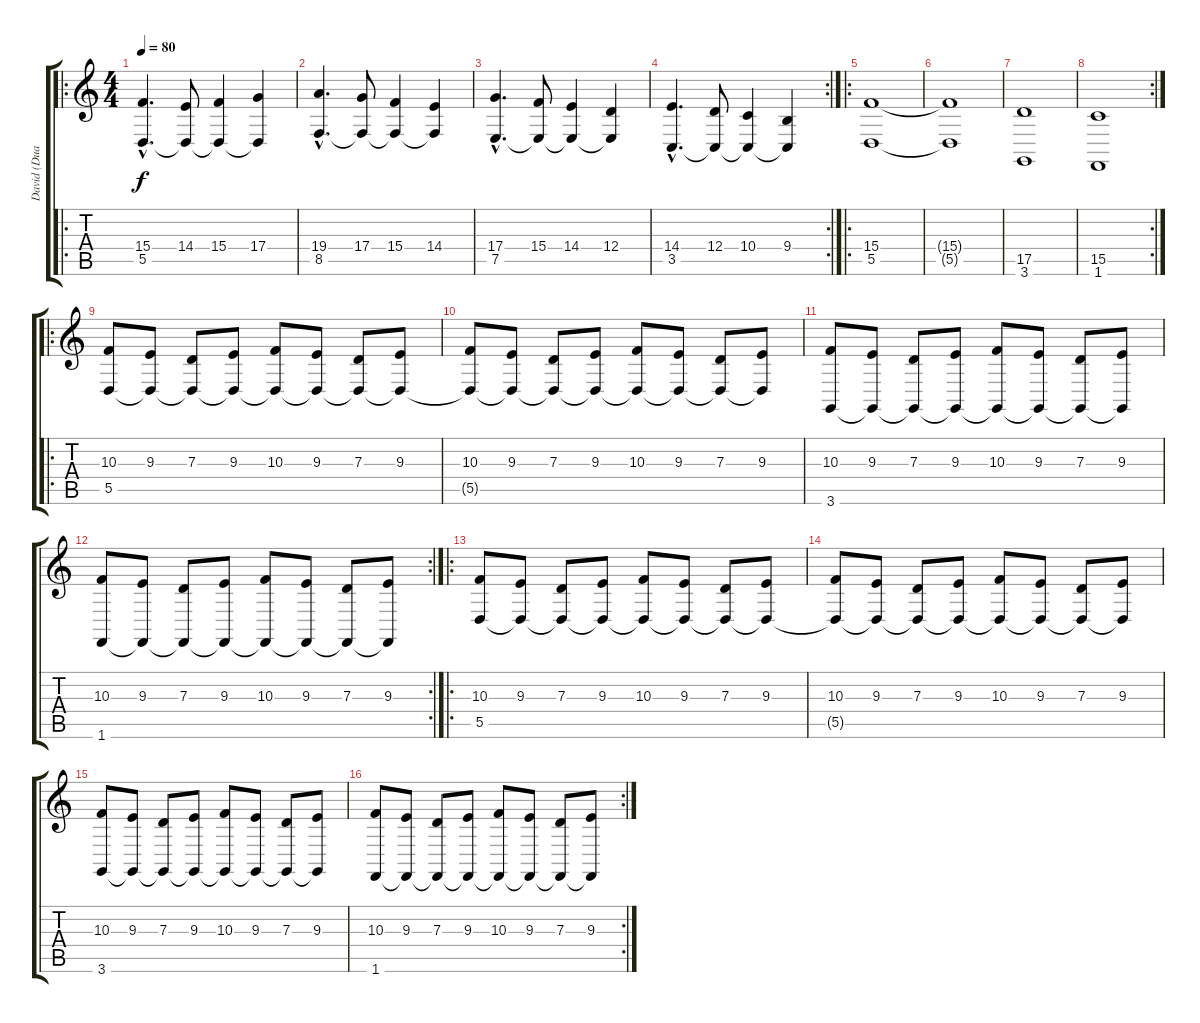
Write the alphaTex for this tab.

\track ("David (Dual Voice 1)" "David (Dua") {instrument churchorgan}
\staff {score tabs}
\tuning (E4 B3 G3 D3 A2 E2) {hide}
\ro
\ts (4 4)
\tempo 80
\clef g2
\ks c
(15.4{hac} 5.5{hac}).4{d dy f} (14.4 5.5{t}).8 (15.4 5.5{t}).4 (17.4 5.5{t}).4 |
(19.4{hac} 8.5{hac}).4{d} (17.4 8.5{t}).8 (15.4 8.5{t}).4 (14.4 8.5{t}).4 |
(17.4{hac} 7.5{hac}).4{d} (15.4 7.5{t}).8 (14.4 7.5{t}).4 (12.4 7.5{t}).4 |
\rc 2
(14.4{hac} 3.5{hac}).4{d} (12.4 3.5{t}).8 (10.4 3.5{t}).4 (9.4 3.5{t}).4 |
\ro
(15.4 5.5).1 |
(15.4{t} 5.5{t}).1 |
(17.5 3.6).1 |
\rc 2
(15.5 1.6).1 |
\ro
(10.3 5.5).8 (9.3 5.5{t}).8 (7.3 5.5{t}).8 (9.3 5.5{t}).8 (10.3 5.5{t}).8 (9.3 5.5{t}).8 (7.3 5.5{t}).8 (9.3 5.5{t}).8 |
(10.3 5.5{t}).8 (9.3 5.5{t}).8 (7.3 5.5{t}).8 (9.3 5.5{t}).8 (10.3 5.5{t}).8 (9.3 5.5{t}).8 (7.3 5.5{t}).8 (9.3 5.5{t}).8 |
(10.3 3.6).8 (9.3 3.6{t}).8 (7.3 3.6{t}).8 (9.3 3.6{t}).8 (10.3 3.6{t}).8 (9.3 3.6{t}).8 (7.3 3.6{t}).8 (9.3 3.6{t}).8 |
\rc 2
(10.3 1.6).8 (9.3 1.6{t}).8 (7.3 1.6{t}).8 (9.3 1.6{t}).8 (10.3 1.6{t}).8 (9.3 1.6{t}).8 (7.3 1.6{t}).8 (9.3 1.6{t}).8 |
\ro
(10.3 5.5).8 (9.3 5.5{t}).8 (7.3 5.5{t}).8 (9.3 5.5{t}).8 (10.3 5.5{t}).8 (9.3 5.5{t}).8 (7.3 5.5{t}).8 (9.3 5.5{t}).8 |
(10.3 5.5{t}).8 (9.3 5.5{t}).8 (7.3 5.5{t}).8 (9.3 5.5{t}).8 (10.3 5.5{t}).8 (9.3 5.5{t}).8 (7.3 5.5{t}).8 (9.3 5.5{t}).8 |
(10.3 3.6).8 (9.3 3.6{t}).8 (7.3 3.6{t}).8 (9.3 3.6{t}).8 (10.3 3.6{t}).8 (9.3 3.6{t}).8 (7.3 3.6{t}).8 (9.3 3.6{t}).8 |
\rc 2
(10.3 1.6).8 (9.3 1.6{t}).8 (7.3 1.6{t}).8 (9.3 1.6{t}).8 (10.3 1.6{t}).8 (9.3 1.6{t}).8 (7.3 1.6{t}).8 (9.3 1.6{t}).8
